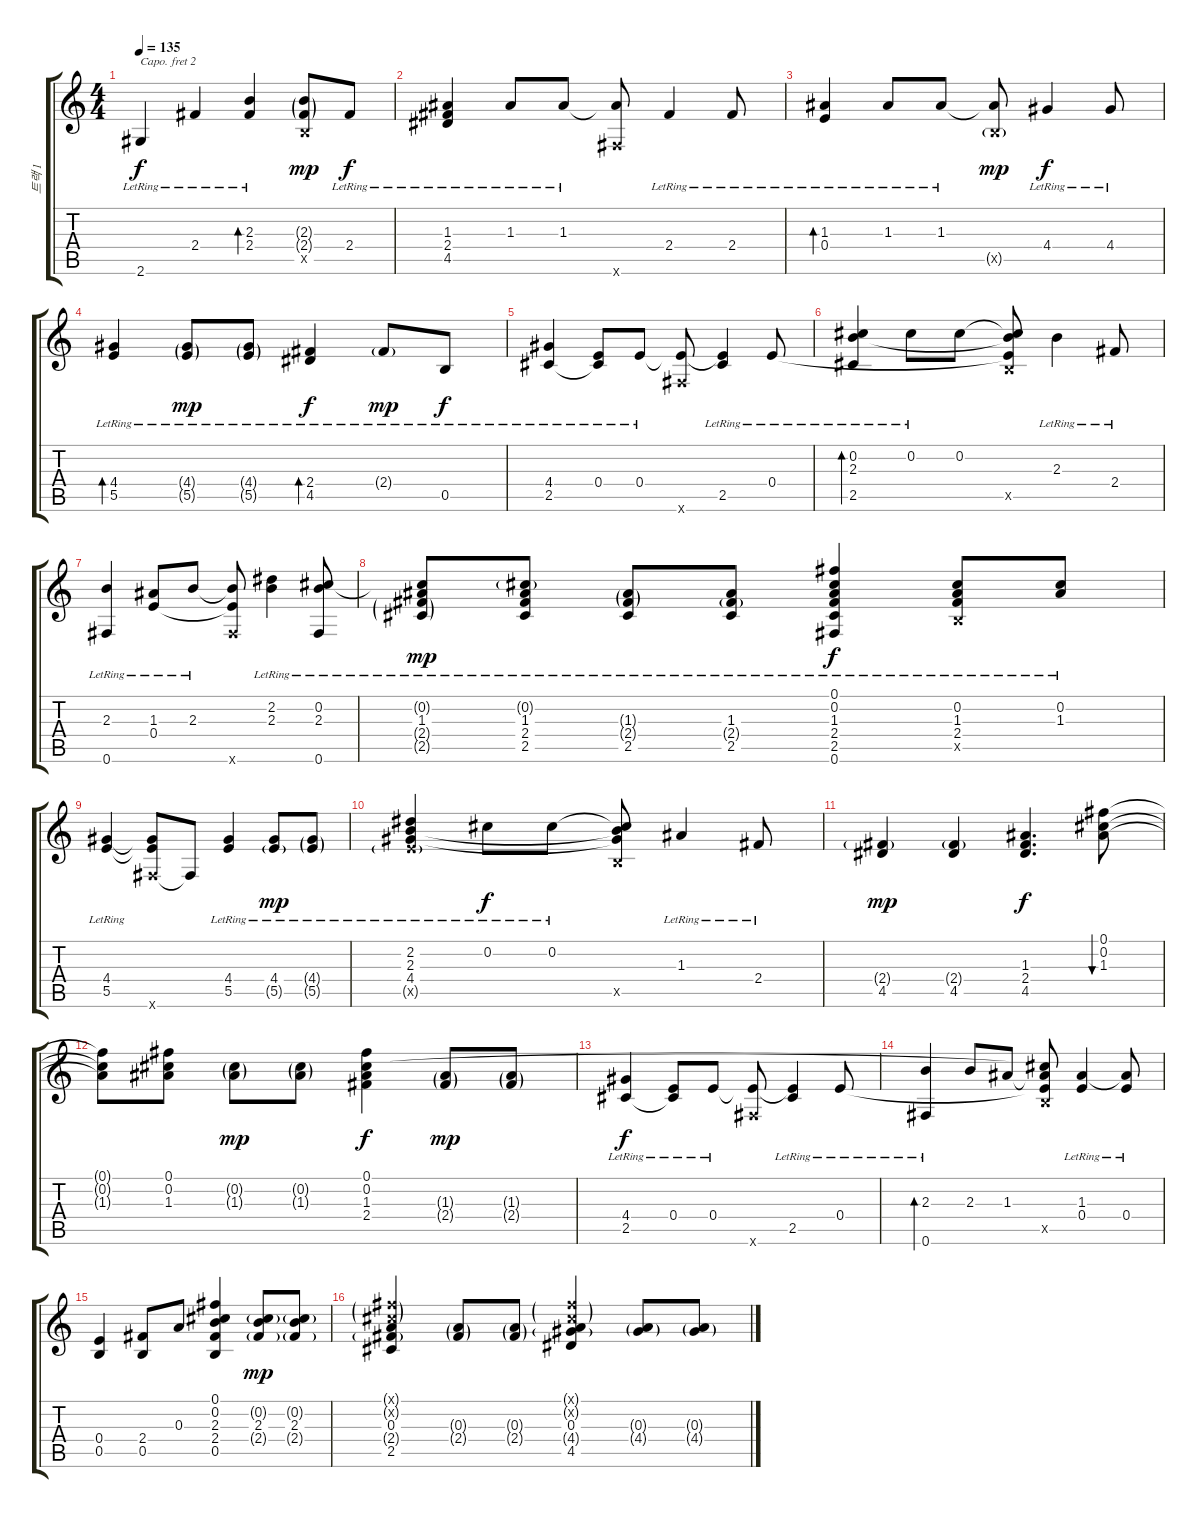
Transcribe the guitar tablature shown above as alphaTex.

\track ("트랙 1" "트랙 1") {instrument acousticguitarsteel}
\staff {score tabs}
\capo 2
\tuning (E4 B3 G3 D3 A2 E2) {hide}
\ts (4 4)
\tempo 135
\clef g2
\ks c
2.6{lr}.4{dy f} 2.4{lr}.4 (2.3{lr} 2.4{lr}).4{bd 120} (2.3{g} 2.4{g} 0.5{x}).8{dy mp} 2.4{lr}.8{dy f} |
(1.3{lr} 2.4{lr} 4.5{lr}).4 1.3{lr}.8 1.3{lr}.8 (1.3{t} 0.6{x}).8 2.4{lr}.4 2.4{lr}.8 |
(1.3{lr} 0.4).4{bd 60} 1.3{lr}.8 1.3{lr}.8 (1.3{t} 0.5{g x}).8{dy mp} 4.4{lr}.4{dy f} 4.4{lr}.8 |
(4.4{lr} 5.5{lr}).4{bd 120} (4.4{g lr} 5.5{g lr}).8{dy mp} (4.4{g lr} 5.5{g lr}).8 (2.4{lr} 4.5{lr}).4{bd 480 dy f} 2.4{g lr}.8{dy mp} 0.5{lr}.8{dy f} |
(4.4{lr} 2.5{lr}).4 (0.4{lr} 2.5{t}).8 0.4{lr}.8 (0.4{t} 0.6{x}).8 (0.4{t} 2.5{lr}).4 0.4{lr}.8 |
(0.2{lr} 2.3{lr} 2.5{lr}).4{bd 480} 0.2{lr}.8 0.2.8 (0.2{t} 2.3{t} 0.4{t} 0.5{x}).8 2.3{lr}.4 2.4{lr}.8 |
(2.3{lr} 0.6{lr}).4 (1.3{lr} 0.4{lr}).8 2.3{lr}.8 (2.3{t} 0.4{t} 0.6{x}).8 (2.2{lr} 2.3{lr}).4 (0.2{lr} 2.3{lr} 0.6{lr}).8 |
(0.2{t} 1.3{lr} 2.4{g lr} 2.5{g lr}).8{dy mp} (0.2{g lr} 1.3{lr} 2.4{lr} 2.5{lr}).8 (1.3{g lr} 2.4{g lr} 2.5{lr}).8 (1.3{lr} 2.4{g lr} 2.5{lr}).8 (0.1{lr} 0.2{lr} 1.3{lr} 2.4{lr} 2.5{lr} 0.6{lr}).4{dy f} (0.2{lr} 1.3{lr} 2.4{lr} 0.5{x}).8 (0.2{lr} 1.3{lr}).8 |
(4.4{lr} 5.5{lr}).4 (4.4{t} 5.5{t} 0.6{x}).8 0.6{t}.8 (4.4{lr} 5.5{lr}).4 (4.4{lr} 5.5{g lr}).8{dy mp} (4.4{g lr} 5.5{g lr}).8 |
(2.2{lr} 2.3{lr} 4.4{lr} 5.5{g x}).4 0.2{lr}.8{dy f} 0.2{lr}.8 (0.2{t} 2.3{t} 4.4{t} 0.5{x}).8 1.3{lr}.4 2.4{lr}.8 |
(2.4{g} 4.5).4{dy mp} (2.4{g} 4.5).4 (1.3 2.4 4.5).4{d dy f} (0.1 0.2 1.3).8{bu 60} |
(0.1{t} 0.2{t} 1.3{t}).8 (0.1 0.2 1.3).8 (0.2{g} 1.3{g}).8{dy mp} (0.2{g} 1.3{g}).8 (0.1 0.2 1.3 2.4).4{dy f} (1.3{g} 2.4{g}).8{dy mp} (1.3{g} 2.4{g}).8 |
(4.4{lr} 2.5{lr}).4{dy f} (0.4{lr} 2.5{t}).8 0.4{lr}.8 (0.4{t} 0.6{x}).8 (0.4{t} 2.5{lr}).4 0.4{lr}.8 |
(2.3{lr} 0.6).4{bd 480} 2.3.8 1.3.8 (0.2{t} 1.3{t} 0.4{t} 0.5{x}).8 (1.3{lr} 0.4).4 (1.3{t} 0.4{lr}).8 |
(0.4 0.5).4 (2.4 0.5).8 0.3.8 (0.1 0.2 2.3 2.4 0.5).4 (0.2{g} 2.3 2.4{g}).8{dy mp} (0.2{g} 2.3 2.4{g}).8 |
(0.1{g x} 0.2{g x} 0.3 2.4{g} 2.5).4 (0.3{g} 2.4{g}).8 (0.3{g} 2.4{g}).8 (0.1{g x} 0.2{g x} 0.3 4.4{g} 4.5).4 (0.3{g} 4.4{g}).8 (0.3{g} 4.4{g}).8
